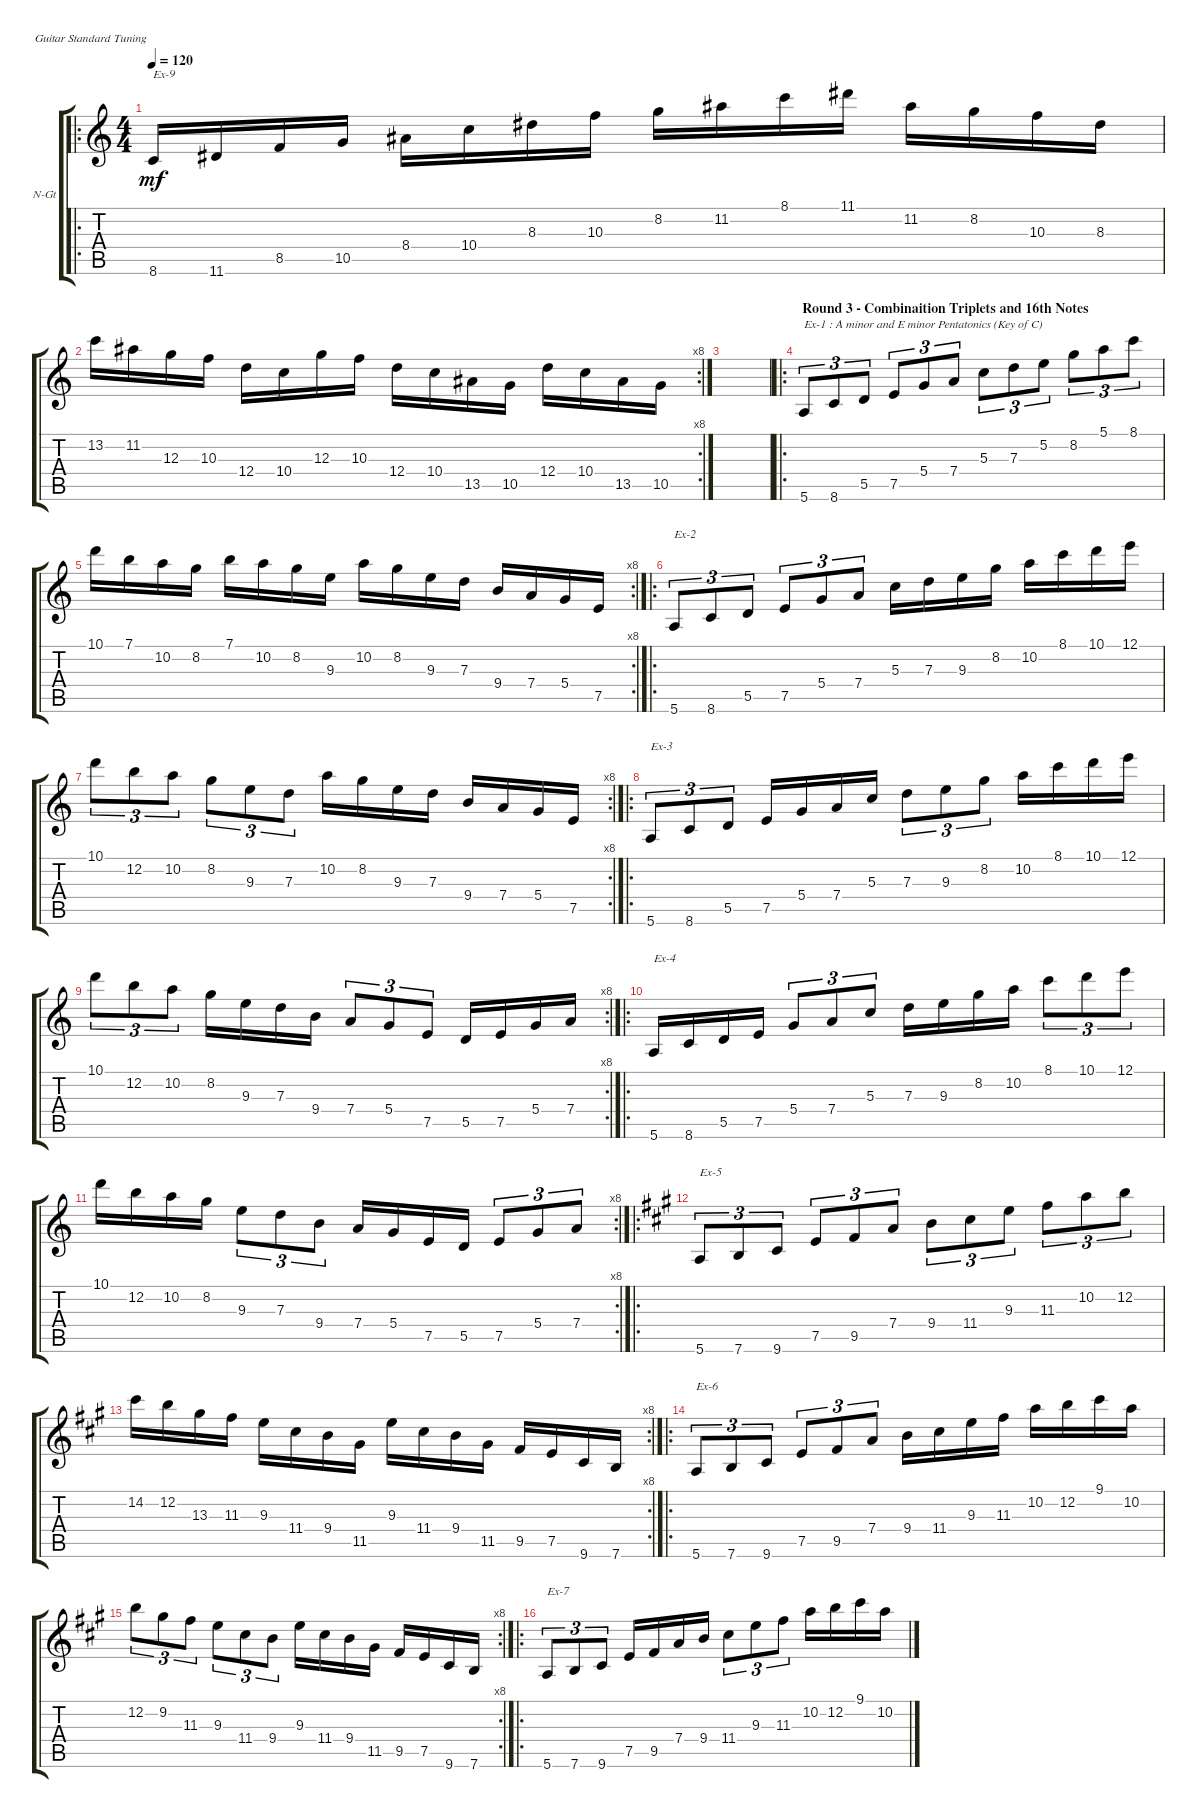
\defaultSystemsLayout 4
\bracketExtendMode groupsimilarinstruments
\firstSystemTrackNameOrientation horizontal
\otherSystemsTrackNameOrientation horizontal
\track ("Nylon Guitar" "N-Gt") {instrument acousticguitarnylon}
\staff {score tabs}
\tuning (E4 B3 G3 D3 A2 E2)
\ro
\ts (4 4)
\tempo 120
\clef g2
\ks c
8.6.16{txt "Ex-9" dy mf} 11.6.16 8.5.16 10.5.16 8.4.16 10.4.16 8.3.16 10.3.16 8.2.16 11.2.16 8.1.16 11.1.16 11.2.16 8.2.16 10.3.16 8.3.16 |
\rc 8
13.2.16 11.2.16 12.3.16 10.3.16 12.4.16 10.4.16 12.3.16 10.3.16 12.4.16 10.4.16 13.5.16 10.5.16 12.4.16 10.4.16 13.5.16 10.5.16 |
|
\ro
\section ("" " Round 3 - Combinaition Triplets and 16th Notes     ")
5.6.8{tu (3 2) txt "Ex-1 : A minor and E minor Pentatonics (Key of C)       "} 8.6.8{tu (3 2)} 5.5.8{tu (3 2)} 7.5.8{tu (3 2)} 5.4.8{tu (3 2)} 7.4.8{tu (3 2)} 5.3.8{tu (3 2)} 7.3.8{tu (3 2)} 5.2.8{tu (3 2)} 8.2.8{tu (3 2)} 5.1.8{tu (3 2)} 8.1.8{tu (3 2)} |
\rc 8
10.1.16 7.1.16 10.2.16 8.2.16 7.1.16 10.2.16 8.2.16 9.3.16 10.2.16 8.2.16 9.3.16 7.3.16 9.4.16 7.4.16 5.4.16 7.5.16 |
\ro
5.6.8{tu (3 2) txt "Ex-2"} 8.6.8{tu (3 2)} 5.5.8{tu (3 2)} 7.5.8{tu (3 2)} 5.4.8{tu (3 2)} 7.4.8{tu (3 2)} 5.3.16 7.3.16 9.3.16 8.2.16 10.2.16 8.1.16 10.1.16 12.1.16 |
\rc 8
10.1.8{tu (3 2)} 12.2.8{tu (3 2)} 10.2.8{tu (3 2)} 8.2.8{tu (3 2)} 9.3.8{tu (3 2)} 7.3.8{tu (3 2)} 10.2.16 8.2.16 9.3.16 7.3.16 9.4.16 7.4.16 5.4.16 7.5.16 |
\ro
5.6.8{tu (3 2) txt "Ex-3"} 8.6.8{tu (3 2)} 5.5.8{tu (3 2)} 7.5.16 5.4.16 7.4.16 5.3.16 7.3.8{tu (3 2)} 9.3.8{tu (3 2)} 8.2.8{tu (3 2)} 10.2.16 8.1.16 10.1.16 12.1.16 |
\rc 8
10.1.8{tu (3 2)} 12.2.8{tu (3 2)} 10.2.8{tu (3 2)} 8.2.16 9.3.16 7.3.16 9.4.16 7.4.8{tu (3 2)} 5.4.8{tu (3 2)} 7.5.8{tu (3 2)} 5.5.16 7.5.16 5.4.16 7.4.16 |
\ro
5.6.16{txt "Ex-4"} 8.6.16 5.5.16 7.5.16 5.4.8{tu (3 2)} 7.4.8{tu (3 2)} 5.3.8{tu (3 2)} 7.3.16 9.3.16 8.2.16 10.2.16 8.1.8{tu (3 2)} 10.1.8{tu (3 2)} 12.1.8{tu (3 2)} |
\rc 8
10.1.16 12.2.16 10.2.16 8.2.16 9.3.8{tu (3 2)} 7.3.8{tu (3 2)} 9.4.8{tu (3 2)} 7.4.16 5.4.16 7.5.16 5.5.16 7.5.8{tu (3 2)} 5.4.8{tu (3 2)} 7.4.8{tu (3 2)} |
\ro
\ks a
5.6.8{tu (3 2) txt "Ex-5"} 7.6.8{tu (3 2)} 9.6.8{tu (3 2)} 7.5.8{tu (3 2)} 9.5.8{tu (3 2)} 7.4.8{tu (3 2)} 9.4.8{tu (3 2)} 11.4.8{tu (3 2)} 9.3.8{tu (3 2)} 11.3.8{tu (3 2)} 10.2.8{tu (3 2)} 12.2.8{tu (3 2)} |
\rc 8
14.2.16 12.2.16 13.3.16 11.3.16 9.3.16 11.4.16 9.4.16 11.5.16 9.3.16 11.4.16 9.4.16 11.5.16 9.5.16 7.5.16 9.6.16 7.6.16 |
\ro
5.6.8{tu (3 2) txt "Ex-6"} 7.6.8{tu (3 2)} 9.6.8{tu (3 2)} 7.5.8{tu (3 2)} 9.5.8{tu (3 2)} 7.4.8{tu (3 2)} 9.4.16 11.4.16 9.3.16 11.3.16 10.2.16 12.2.16 9.1.16 10.2.16 |
\rc 8
12.2.8{tu (3 2)} 9.2.8{tu (3 2)} 11.3.8{tu (3 2)} 9.3.8{tu (3 2)} 11.4.8{tu (3 2)} 9.4.8{tu (3 2)} 9.3.16 11.4.16 9.4.16 11.5.16 9.5.16 7.5.16 9.6.16 7.6.16 |
\ro
5.6.8{tu (3 2) txt "Ex-7"} 7.6.8{tu (3 2)} 9.6.8{tu (3 2)} 7.5.16 9.5.16 7.4.16 9.4.16 11.4.8{tu (3 2)} 9.3.8{tu (3 2)} 11.3.8{tu (3 2)} 10.2.16 12.2.16 9.1.16 10.2.16
